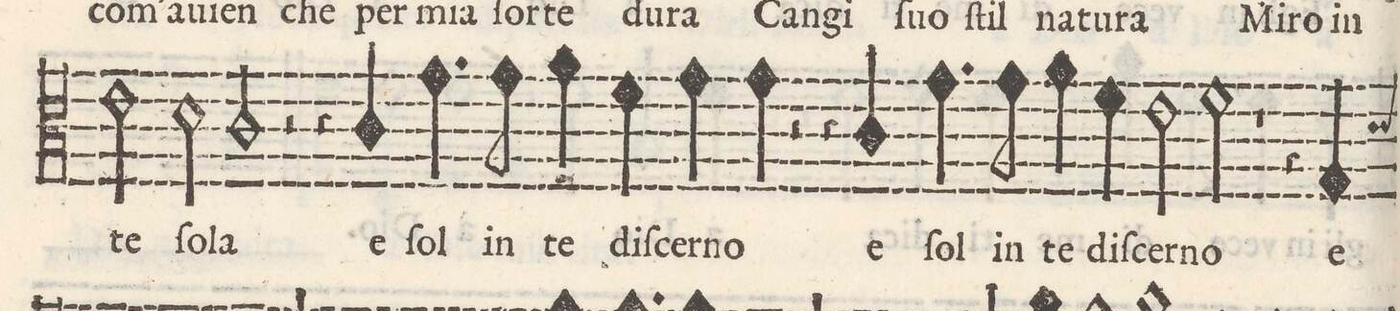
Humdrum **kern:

**kern	**text
*I"Alto	*
*clefC3	*
*k[]	*
*met(C)	*
*M2/1	*
2e\	te
2dny\	ſo-
=21-	=21-
2c/	-la
2r	.
4r	.
4c/	e
4.g\	ſol
8g\	in
=22-	=22-
4a\	te
4f\	diſ-
4g\	-cer-
4g\	-no
2r	.
4r	.
4c/	e
=23-	=23-
4.g\	ſol
8g\	in
4a\	te
4f\	diſ-
2e\	-cer-
2f\	-no
=24-	=24-
1r	.
4r	.
4Gny/	e
*-	*-
